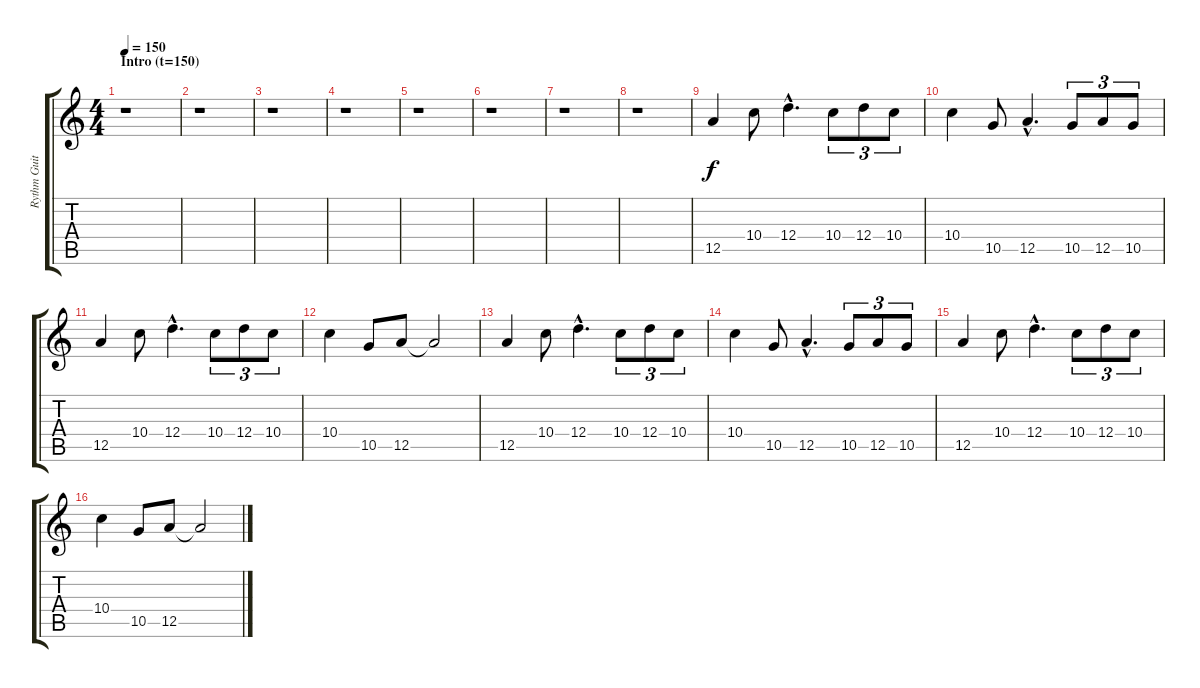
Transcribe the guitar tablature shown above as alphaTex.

\track ("Rythm Guitar" "Rythm Guit") {instrument distortionguitar}
\staff {score tabs}
\tuning (E4 B3 G3 D3 A2 E2) {hide}
\ts (4 4)
\section ("" "Intro (t=150)")
\tempo 150
\clef g2
\ks c
r.1{dy f instrument distortionguitar} |
r.1 |
r.1 |
r.1 |
r.1 |
r.1 |
r.1 |
r.1 |
12.5.4{instrument acousticguitarsteel} 10.4.8 12.4{hac}.4{d} 10.4.8{tu (3 2)} 12.4.8{tu (3 2)} 10.4.8{tu (3 2)} |
10.4.4 10.5.8 12.5{hac}.4{d} 10.5.8{tu (3 2)} 12.5.8{tu (3 2)} 10.5.8{tu (3 2)} |
12.5.4 10.4.8 12.4{hac}.4{d} 10.4.8{tu (3 2)} 12.4.8{tu (3 2)} 10.4.8{tu (3 2)} |
10.4.4 10.5.8 12.5.8 12.5{t}.2 |
12.5.4 10.4.8 12.4{hac}.4{d} 10.4.8{tu (3 2)} 12.4.8{tu (3 2)} 10.4.8{tu (3 2)} |
10.4.4 10.5.8 12.5{hac}.4{d} 10.5.8{tu (3 2)} 12.5.8{tu (3 2)} 10.5.8{tu (3 2)} |
12.5.4 10.4.8 12.4{hac}.4{d} 10.4.8{tu (3 2)} 12.4.8{tu (3 2)} 10.4.8{tu (3 2)} |
10.4.4 10.5.8 12.5.8 12.5{t}.2
